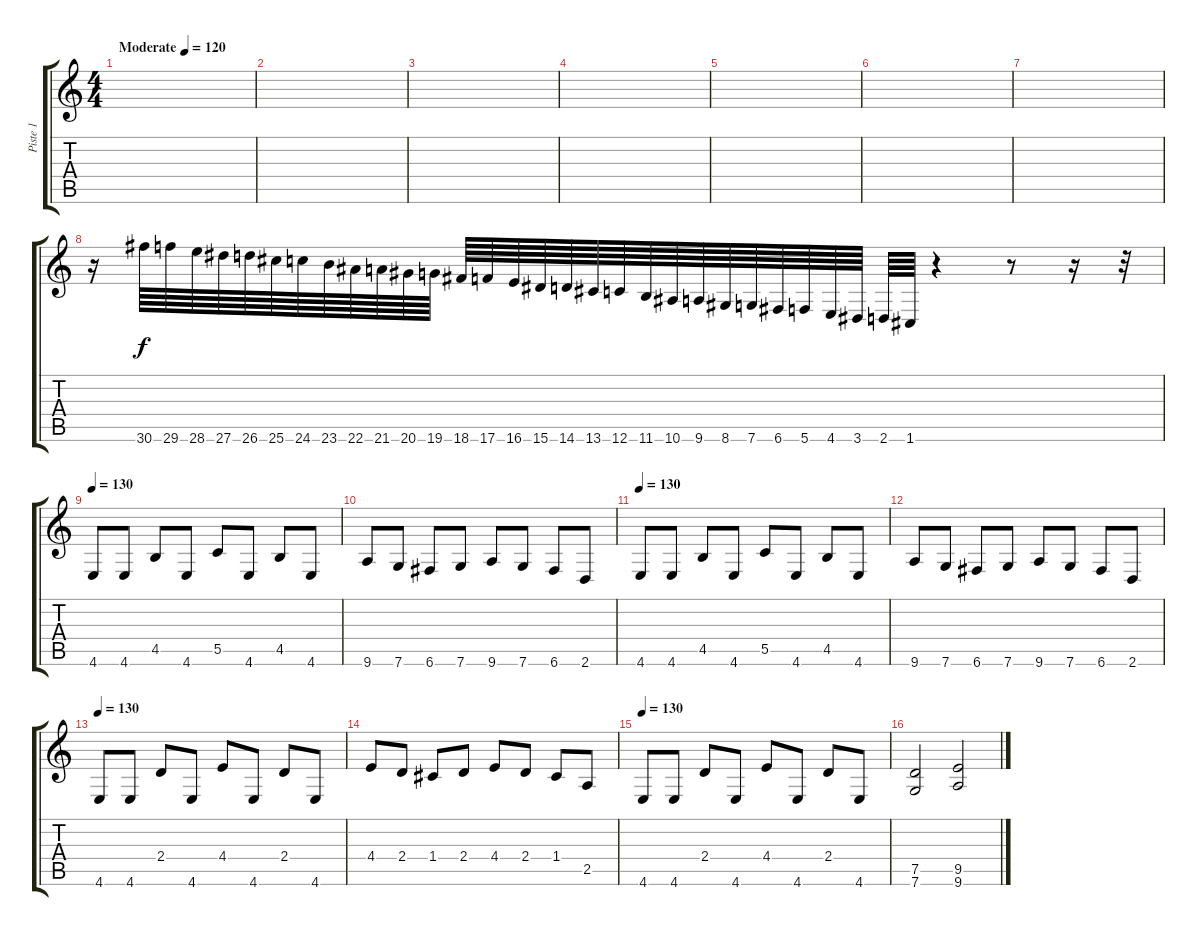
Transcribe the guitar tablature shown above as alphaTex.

\track ("Piste 1" "Piste 1") {instrument distortionguitar}
\staff {score tabs}
\tuning (D4 A3 F3 C3 G2 C2) {hide}
\ts (4 4)
\tempo (120 "Moderate")
\clef g2
\ks c
|
|
|
|
|
|
|
r.16 30.6.64 29.6.64 28.6.64 27.6.64 26.6.64 25.6.64 24.6.64 23.6.64 22.6.64 21.6.64 20.6.64 19.6.64 18.6.64 17.6.64 16.6.64 15.6.64 14.6.64 13.6.64 12.6.64 11.6.64 10.6.64 9.6.64 8.6.64 7.6.64 6.6.64 5.6.64 4.6.64 3.6.64 2.6.64 1.6.64 r.4 r.8 r.16 r.32 |
\tempo 130
4.6.8 4.6.8 4.5.8 4.6.8 5.5.8 4.6.8 4.5.8 4.6.8 |
9.6.8 7.6.8 6.6.8 7.6.8 9.6.8 7.6.8 6.6.8 2.6.8 |
\tempo 130
4.6.8 4.6.8 4.5.8 4.6.8 5.5.8 4.6.8 4.5.8 4.6.8 |
9.6.8 7.6.8 6.6.8 7.6.8 9.6.8 7.6.8 6.6.8 2.6.8 |
\tempo 130
4.6.8 4.6.8 2.4.8 4.6.8 4.4.8 4.6.8 2.4.8 4.6.8 |
4.4.8 2.4.8 1.4.8 2.4.8 4.4.8 2.4.8 1.4.8 2.5.8 |
\tempo 130
4.6.8 4.6.8 2.4.8 4.6.8 4.4.8 4.6.8 2.4.8 4.6.8 |
(7.5 7.6).2 (9.5 9.6).2
